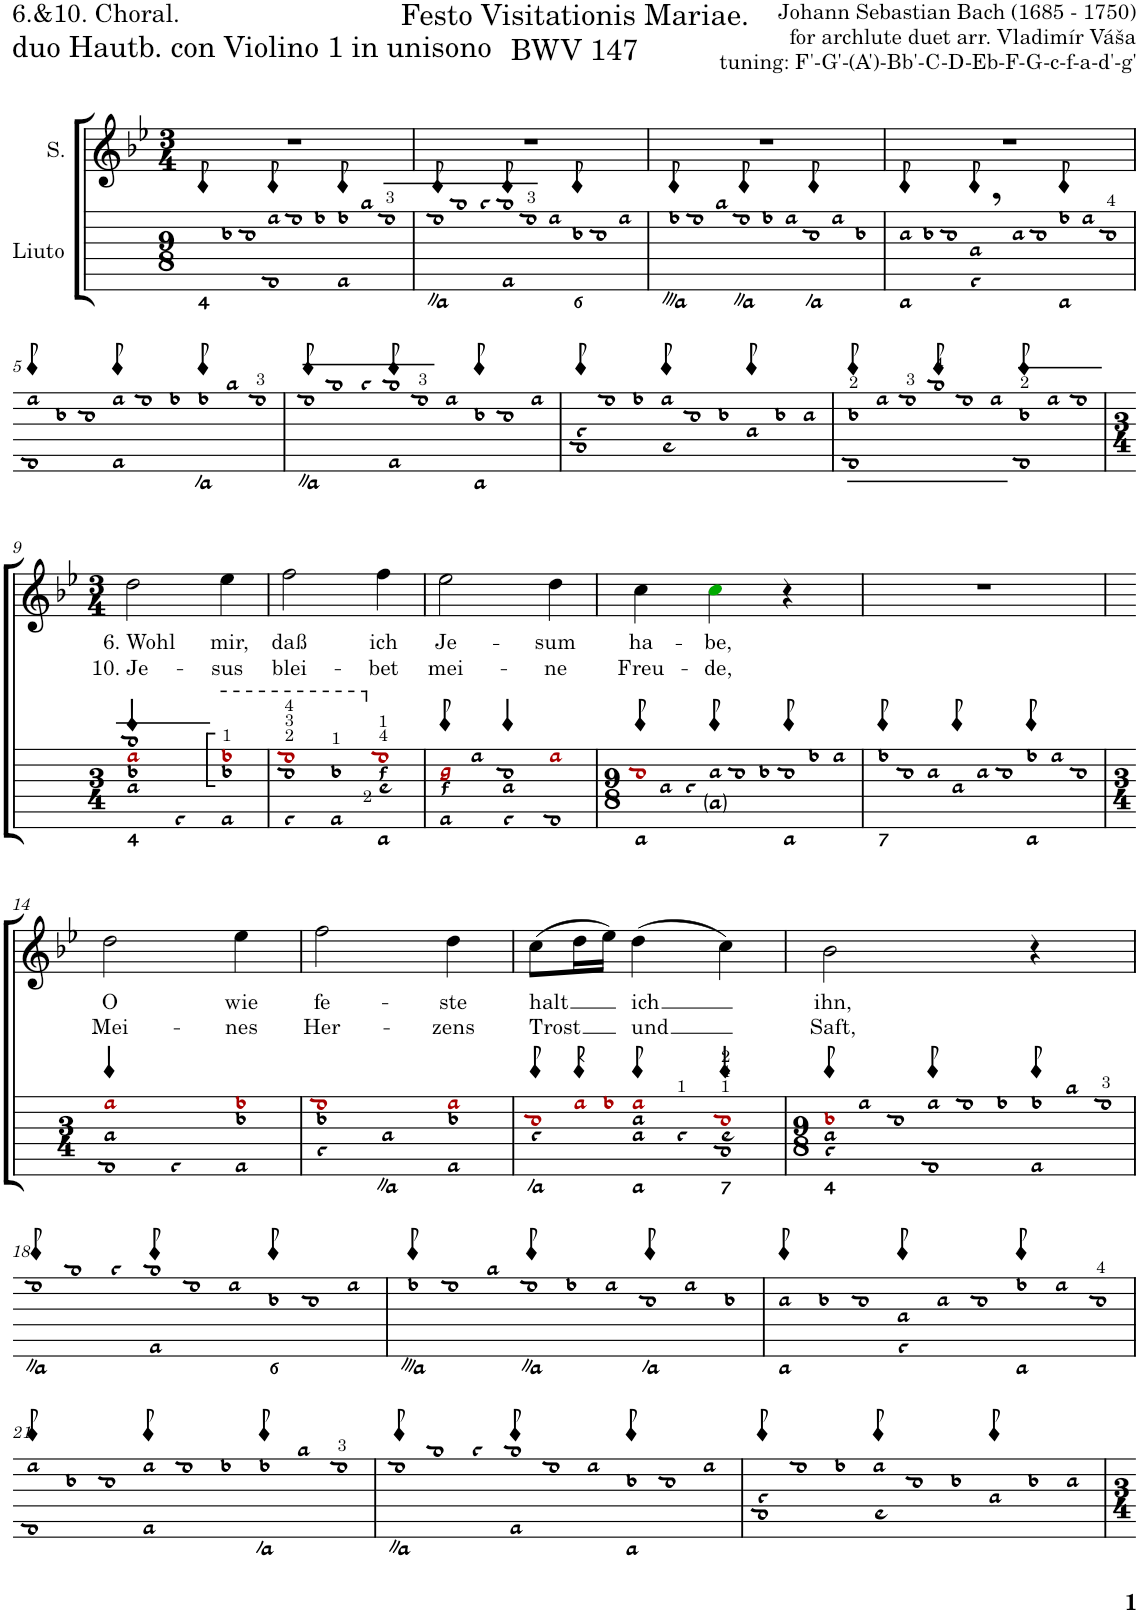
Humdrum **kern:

**kern	**kern	**text	**text
*part2	*part1	*part1	*part1
*staff2	*staff1	*staff1	*staff1
*I"Liuto	*I"S.	*	*
*stria6	*	*	*
*	*clefG2	*	*
*k[b-e-]	*k[b-e-]	*	*
*M9/8	*M3/4	*	*
*Xtuplet	*	*	*
=1	=1	=1	=1
12BBB-L	2.r	.	.
12B-	.	.	.
12c	.	.	.
12BB-\ 12d\	.	.	.
12fJ	.	.	.
12e-L	.	.	.
12GG\ 12e-\	.	.	.
12g	.	.	.
12fJ	.	.	.
=2	=2	=2	=2
12DD\ 12f\L	2.r	.	.
12b-	.	.	.
12a	.	.	.
12GG\ 12b-\	.	.	.
12fJ	.	.	.
12dL	.	.	.
12GGG\ 12B-\	.	.	.
12c	.	.	.
12dJ	.	.	.
=3	=3	=3	=3
12CC\ 12e-\L	2.r	.	.
12f	.	.	.
12g	.	.	.
12DD\ 12f\	.	.	.
12e-J	.	.	.
12dL	.	.	.
12EE-\ 12c\	.	.	.
12d	.	.	.
12B-J	.	.	.
=4	=4	=4	=4
12FF\ 12A\L	2.r	.	.
12B-	.	.	.
12c	.	.	.
12AA,\ 12F,\	.	.	.
12AJ	.	.	.
12cL	.	.	.
12FF\ 12e-\	.	.	.
12d	.	.	.
12cJ	.	.	.
!!LO:LB:g=z
=5	=5	=5	=5
12BB-\ 12d\L	2.r	.	.
12B-	.	.	.
12c	.	.	.
12GG\ 12d\	.	.	.
12fJ	.	.	.
12e-L	.	.	.
12EE-\ 12e-\	.	.	.
12g	.	.	.
12fJ	.	.	.
=6	=6	=6	=6
12DD\ 12f\L	2.r	.	.
12b-	.	.	.
12a	.	.	.
12GG\ 12b-\	.	.	.
12fJ	.	.	.
12dL	.	.	.
12FF\ 12B-\	.	.	.
12c	.	.	.
12dJ	.	.	.
=7	=7	=7	=7
12E-\ 12G\L	2.r	.	.
12f	.	.	.
12e-	.	.	.
12E\ 12d\	.	.	.
12cJ	.	.	.
12B-L	.	.	.
12F	.	.	.
12B-	.	.	.
12AJ	.	.	.
=8	=8	=8	=8
12BB-\ 12B-\L	2.r	.	.
12d	.	.	.
12f	.	.	.
12b-	.	.	.
12fJ	.	.	.
12dL	.	.	.
12BB-\ 12B-\	.	.	.
12d	.	.	.
12fJ	.	.	.
!!LO:LB:g=z
=9	=9	=9	=9
*M3/4	*M3/4	*	*
!	!	!LO:LY:b	!LO:LY:b
4BBB- 4F 4B- 4di 4b-	2dd\	6. Wohl	10. Je-
4AA	.	.	.
!	!	!LO:LY:b	!LO:LY:b
4GG 4B- 4e-i	4ee-\	mir,	-sus
=10	=10	=10	=10
!	!	!LO:LY:b	!LO:LY:b
4AA 4c 4fi	2ff\	daß	blei-
4GG 4B-	.	.	.
!	!	!LO:LY:b	!LO:LY:b
4FF 4A 4d 4fi	4ff\	ich	-bet
=11	=11	=11	=11
!	!	!LO:LY:b	!LO:LY:b
8GG\ 8B-\ 8e-i\L	2ee-\	Je-	mei-
8dJ	.	.	.
4AA 4F 4c	.	.	.
!	!	!LO:LY:b	!LO:LY:b
4BB- 4di	4dd\	-sum	-ne
=12	=12	=12	=12
*M9/8	*	*	*
!	!	!LO:LY:b	!LO:LY:b
12FF\ 12ci\L	4cc\	ha-	Freu-
12F	.	.	.
12G	.	.	.
!	!	!LO:LY:b	!LO:LY:b
12C\ 12A\	4ccj\	-be,	-de,
12cJ	.	.	.
12B-L	.	.	.
12FF\ 12c\	4r	.	.
12e-	.	.	.
12dJ	.	.	.
=13	=13	=13	=13
12FFF\ 12e-\L	2.r	.	.
12c	.	.	.
12A	.	.	.
12F	.	.	.
12AJ	.	.	.
12cL	.	.	.
12FF\ 12e-\	.	.	.
12d	.	.	.
12cJ	.	.	.
!!LO:LB:g=z
=14	=14	=14	=14
*M3/4	*	*	*
!	!	!LO:LY:b	!LO:LY:b
4BB- 4F 4di	2dd\	O	Mei-
4AA	.	.	.
!	!	!LO:LY:b	!LO:LY:b
4GG 4B- 4e-i	4ee-\	wie	-nes
=15	=15	=15	=15
!	!	!LO:LY:b	!LO:LY:b
4D 4B- 4fi	2ff\	fe-	Her-
4DD 4F	.	.	.
!	!	!LO:LY:b	!LO:LY:b
4GG 4B- 4di	4dd\	-ste	-zens
=16	=16	=16	=16
!	!	!LO:LY:b	!LO:LY:b
8EE-\ 8G\ 8ci\L	(8cc\L	halt	Trost
16diL	16dd\L	.	.
16e-iJJ	16ee-\JJ)	.	.
!	!	!LO:LY:b	!LO:LY:b
8FF\ 8F\ 8A\ 8di\L	(4dd\	ich	und
8GJ	.	.	.
4FFF 4E- 4A 4ci	4cc\)	.	.
=17	=17	=17	=17
*M9/8	*	*	*
!	!	!LO:LY:b	!LO:LY:b
12BBB-\ 12D\ 12F\ 12B-i\L	2b-\	ihn,	Saft,
12d	.	.	.
12c	.	.	.
12BB-\ 12d\	.	.	.
12fJ	.	.	.
12e-L	.	.	.
12GG\ 12e-\	4r	.	.
12g	.	.	.
12fJ	.	.	.
!!LO:LB:g=z
=18	=18	=18	=18
12DD\ 12f\L	2.r	.	.
12b-	.	.	.
12a	.	.	.
12GG\ 12b-\	.	.	.
12fJ	.	.	.
12dL	.	.	.
12GGG\ 12B-\	.	.	.
12c	.	.	.
12dJ	.	.	.
=19	=19	=19	=19
12CC\ 12e-\L	2.r	.	.
12f	.	.	.
12g	.	.	.
12DD\ 12f\	.	.	.
12e-J	.	.	.
12dL	.	.	.
12EE-\ 12c\	.	.	.
12d	.	.	.
12B-J	.	.	.
=20	=20	=20	=20
12FF\ 12A\L	2.r	.	.
12B-	.	.	.
12c	.	.	.
12AA\ 12F\	.	.	.
12AJ	.	.	.
12cL	.	.	.
12FF\ 12e-\	.	.	.
12d	.	.	.
12cJ	.	.	.
!!LO:LB:g=z
=21	=21	=21	=21
12BB-\ 12d\L	2.r	.	.
12B-	.	.	.
12c	.	.	.
12GG\ 12d\	.	.	.
12fJ	.	.	.
12e-L	.	.	.
12EE-\ 12e-\	.	.	.
12g	.	.	.
12fJ	.	.	.
=22	=22	=22	=22
12DD\ 12f\L	2.r	.	.
12b-	.	.	.
12a	.	.	.
12GG\ 12b-\	.	.	.
12fJ	.	.	.
12dL	.	.	.
12FF\ 12B-\	.	.	.
12c	.	.	.
12dJ	.	.	.
=23	=23	=23	=23
12E-\ 12G\L	2.r	.	.
12f	.	.	.
12e-	.	.	.
12E\ 12d\	.	.	.
12cJ	.	.	.
12B-L	.	.	.
12F	.	.	.
12B-	.	.	.
12AJ	.	.	.
=	=	=	=
*-	*-	*-	*-
